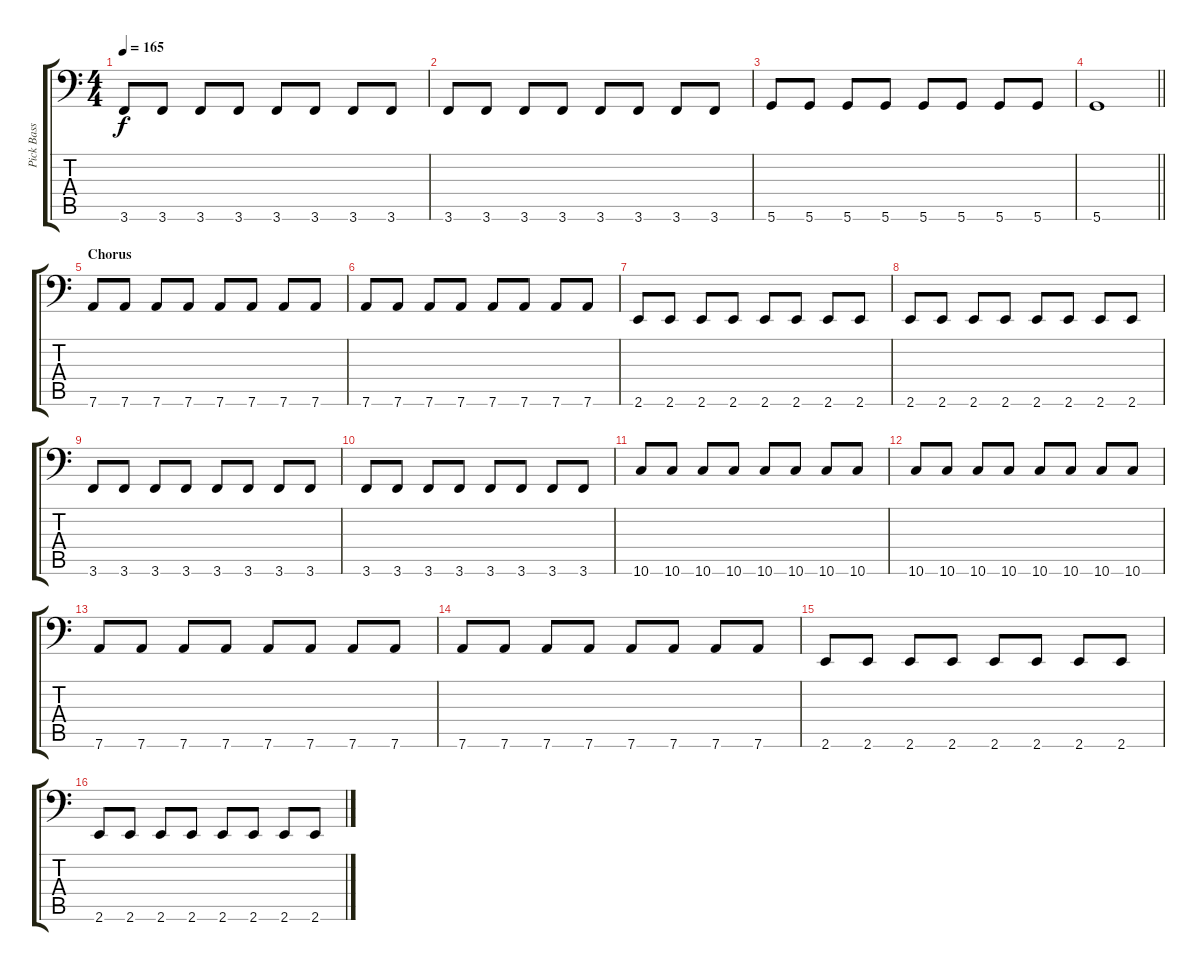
\track ("Pick Bass (Approx.)" "Pick Bass ") {instrument electricbassfinger}
\staff {score tabs}
\tuning (E3 B2 G2 D2 A1 D1) {hide}
\ts (4 4)
\tempo 165
\clef f4
\ks c
3.6.8{dy f} 3.6.8 3.6.8 3.6.8 3.6.8 3.6.8 3.6.8 3.6.8 |
3.6.8 3.6.8 3.6.8 3.6.8 3.6.8 3.6.8 3.6.8 3.6.8 |
5.6.8 5.6.8 5.6.8 5.6.8 5.6.8 5.6.8 5.6.8 5.6.8 |
\barLineRight lightlight
5.6.1 |
\section ("" "Chorus")
7.6.8 7.6.8 7.6.8 7.6.8 7.6.8 7.6.8 7.6.8 7.6.8 |
7.6.8 7.6.8 7.6.8 7.6.8 7.6.8 7.6.8 7.6.8 7.6.8 |
2.6.8 2.6.8 2.6.8 2.6.8 2.6.8 2.6.8 2.6.8 2.6.8 |
2.6.8 2.6.8 2.6.8 2.6.8 2.6.8 2.6.8 2.6.8 2.6.8 |
3.6.8 3.6.8 3.6.8 3.6.8 3.6.8 3.6.8 3.6.8 3.6.8 |
3.6.8 3.6.8 3.6.8 3.6.8 3.6.8 3.6.8 3.6.8 3.6.8 |
10.6.8 10.6.8 10.6.8 10.6.8 10.6.8 10.6.8 10.6.8 10.6.8 |
10.6.8 10.6.8 10.6.8 10.6.8 10.6.8 10.6.8 10.6.8 10.6.8 |
7.6.8 7.6.8 7.6.8 7.6.8 7.6.8 7.6.8 7.6.8 7.6.8 |
7.6.8 7.6.8 7.6.8 7.6.8 7.6.8 7.6.8 7.6.8 7.6.8 |
2.6.8 2.6.8 2.6.8 2.6.8 2.6.8 2.6.8 2.6.8 2.6.8 |
2.6.8 2.6.8 2.6.8 2.6.8 2.6.8 2.6.8 2.6.8 2.6.8
